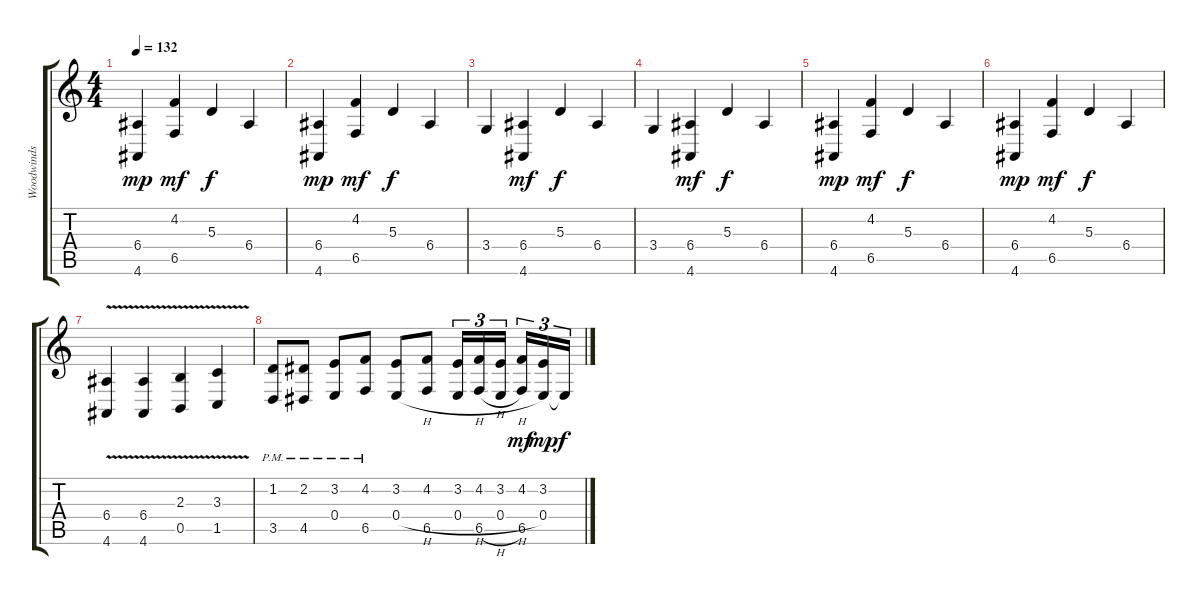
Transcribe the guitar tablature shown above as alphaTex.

\track ("Woodwinds" "Woodwinds") {instrument clarinet bank 126}
\staff {score tabs}
\tuning (Gb4 Db4 A3 E3 B2 Gb2) {hide}
\ts (4 4)
\tempo 132
\clef g2
\ks c
(6.4 4.6).4{dy mp} (4.2 6.5).4{dy mf} 5.3.4{dy f} 6.4.4 |
(6.4 4.6).4{dy mp} (4.2 6.5).4{dy mf} 5.3.4{dy f} 6.4.4 |
3.4.4 (6.4 4.6).4{dy mf} 5.3.4{dy f} 6.4.4 |
3.4.4 (6.4 4.6).4{dy mf} 5.3.4{dy f} 6.4.4 |
(6.4 4.6).4{dy mp} (4.2 6.5).4{dy mf} 5.3.4{dy f} 6.4.4 |
(6.4 4.6).4{dy mp} (4.2 6.5).4{dy mf} 5.3.4{dy f} 6.4.4 |
(6.4 4.6{v}).4 (6.4 4.6{v}).4 (2.3 0.5{v}).4 (3.3 1.5{v}).4 |
(1.2 3.5{pm}).8 (2.2 4.5{pm}).8 (3.2 0.4{pm}).8 (4.2 6.5{pm}).8 (3.2 0.4{h}).8 (4.2 6.5).8 (3.2 0.4{h}).16{tu (3 2)} (4.2 6.5{h}).16{tu (3 2)} (3.2 0.4{h}).16{tu (3 2) beam splitsecondary} (4.2 6.5).16{tu (3 2) dy mf} (3.2 0.4).16{tu (3 2) dy mp} 0.4{t}.16{tu (3 2) dy f}
